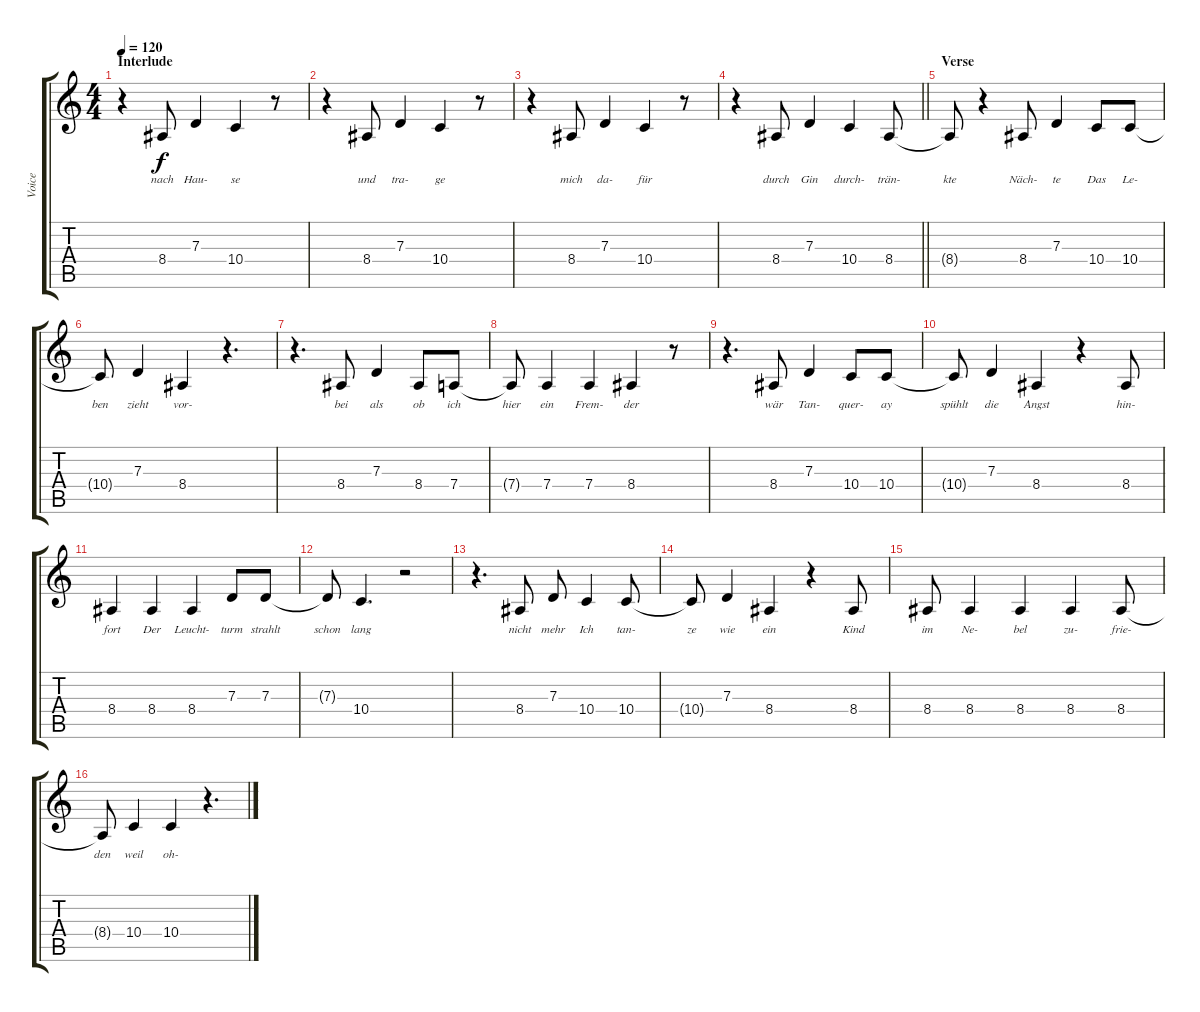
\track ("Voice" "Voice") {instrument altosax}
\staff {score tabs}
\tuning (E4 B3 G3 D3 A2 E2) {hide}
\ts (4 4)
\section ("" "Interlude")
\tempo 120
\clef g2
\ks c
r.4{dy f} 8.4.8{lyrics (0 "nach") lyrics (1 "") lyrics (2 "") lyrics (3 "") lyrics (4 "")} 7.3.4{lyrics (0 "Hau-") lyrics (1 "") lyrics (2 "") lyrics (3 "") lyrics (4 "")} 10.4.4{lyrics (0 "se") lyrics (1 "") lyrics (2 "") lyrics (3 "") lyrics (4 "")} r.8 |
r.4 8.4.8{lyrics (0 "und") lyrics (1 "") lyrics (2 "") lyrics (3 "") lyrics (4 "")} 7.3.4{lyrics (0 "tra-") lyrics (1 "") lyrics (2 "") lyrics (3 "") lyrics (4 "")} 10.4.4{lyrics (0 "ge") lyrics (1 "") lyrics (2 "") lyrics (3 "") lyrics (4 "")} r.8 |
r.4 8.4.8{lyrics (0 "mich") lyrics (1 "") lyrics (2 "") lyrics (3 "") lyrics (4 "")} 7.3.4{lyrics (0 "da-") lyrics (1 "") lyrics (2 "") lyrics (3 "") lyrics (4 "")} 10.4.4{lyrics (0 "für") lyrics (1 "") lyrics (2 "") lyrics (3 "") lyrics (4 "")} r.8 |
\barLineRight lightlight
r.4 8.4.8{lyrics (0 "durch") lyrics (1 "") lyrics (2 "") lyrics (3 "") lyrics (4 "")} 7.3.4{lyrics (0 "Gin") lyrics (1 "") lyrics (2 "") lyrics (3 "") lyrics (4 "")} 10.4.4{lyrics (0 "durch-") lyrics (1 "") lyrics (2 "") lyrics (3 "") lyrics (4 "")} 8.4.8{lyrics (0 "trän-") lyrics (1 "") lyrics (2 "") lyrics (3 "") lyrics (4 "")} |
\section ("" "Verse")
8.4{t}.8{lyrics (0 "kte") lyrics (1 "") lyrics (2 "") lyrics (3 "") lyrics (4 "")} r.4 8.4.8{lyrics (0 "Näch-") lyrics (1 "") lyrics (2 "") lyrics (3 "") lyrics (4 "")} 7.3.4{lyrics (0 "te") lyrics (1 "") lyrics (2 "") lyrics (3 "") lyrics (4 "")} 10.4.8{lyrics (0 "Das") lyrics (1 "") lyrics (2 "") lyrics (3 "") lyrics (4 "")} 10.4.8{lyrics (0 "Le-") lyrics (1 "") lyrics (2 "") lyrics (3 "") lyrics (4 "")} |
10.4{t}.8{lyrics (0 "ben") lyrics (1 "") lyrics (2 "") lyrics (3 "") lyrics (4 "")} 7.3.4{lyrics (0 "zieht") lyrics (1 "") lyrics (2 "") lyrics (3 "") lyrics (4 "")} 8.4.4{lyrics (0 "vor-") lyrics (1 "") lyrics (2 "") lyrics (3 "") lyrics (4 "")} r.4{d} |
r.4{d} 8.4.8{lyrics (0 "bei") lyrics (1 "") lyrics (2 "") lyrics (3 "") lyrics (4 "")} 7.3.4{lyrics (0 "als") lyrics (1 "") lyrics (2 "") lyrics (3 "") lyrics (4 "")} 8.4.8{lyrics (0 "ob") lyrics (1 "") lyrics (2 "") lyrics (3 "") lyrics (4 "")} 7.4.8{lyrics (0 "ich") lyrics (1 "") lyrics (2 "") lyrics (3 "") lyrics (4 "")} |
7.4{t}.8{lyrics (0 "hier") lyrics (1 "") lyrics (2 "") lyrics (3 "") lyrics (4 "")} 7.4.4{lyrics (0 "ein") lyrics (1 "") lyrics (2 "") lyrics (3 "") lyrics (4 "")} 7.4.4{lyrics (0 "Frem-") lyrics (1 "") lyrics (2 "") lyrics (3 "") lyrics (4 "")} 8.4.4{lyrics (0 "der") lyrics (1 "") lyrics (2 "") lyrics (3 "") lyrics (4 "")} r.8 |
r.4{d} 8.4.8{lyrics (0 "wär") lyrics (1 "") lyrics (2 "") lyrics (3 "") lyrics (4 "")} 7.3.4{lyrics (0 "Tan-") lyrics (1 "") lyrics (2 "") lyrics (3 "") lyrics (4 "")} 10.4.8{lyrics (0 "quer-") lyrics (1 "") lyrics (2 "") lyrics (3 "") lyrics (4 "")} 10.4.8{lyrics (0 "ay") lyrics (1 "") lyrics (2 "") lyrics (3 "") lyrics (4 "")} |
10.4{t}.8{lyrics (0 "spühlt") lyrics (1 "") lyrics (2 "") lyrics (3 "") lyrics (4 "")} 7.3.4{lyrics (0 "die") lyrics (1 "") lyrics (2 "") lyrics (3 "") lyrics (4 "")} 8.4.4{lyrics (0 "Angst") lyrics (1 "") lyrics (2 "") lyrics (3 "") lyrics (4 "")} r.4 8.4.8{lyrics (0 "hin-") lyrics (1 "") lyrics (2 "") lyrics (3 "") lyrics (4 "")} |
8.4.4{lyrics (0 "fort") lyrics (1 "") lyrics (2 "") lyrics (3 "") lyrics (4 "")} 8.4.4{lyrics (0 "Der") lyrics (1 "") lyrics (2 "") lyrics (3 "") lyrics (4 "")} 8.4.4{lyrics (0 "Leucht-") lyrics (1 "") lyrics (2 "") lyrics (3 "") lyrics (4 "")} 7.3.8{lyrics (0 "turm") lyrics (1 "") lyrics (2 "") lyrics (3 "") lyrics (4 "")} 7.3.8{lyrics (0 "strahlt") lyrics (1 "") lyrics (2 "") lyrics (3 "") lyrics (4 "")} |
7.3{t}.8{lyrics (0 "schon") lyrics (1 "") lyrics (2 "") lyrics (3 "") lyrics (4 "")} 10.4.4{d lyrics (0 "lang") lyrics (1 "") lyrics (2 "") lyrics (3 "") lyrics (4 "")} r.2 |
r.4{d} 8.4.8{lyrics (0 "nicht") lyrics (1 "") lyrics (2 "") lyrics (3 "") lyrics (4 "")} 7.3.8{lyrics (0 "mehr") lyrics (1 "") lyrics (2 "") lyrics (3 "") lyrics (4 "")} 10.4.4{lyrics (0 "Ich") lyrics (1 "") lyrics (2 "") lyrics (3 "") lyrics (4 "")} 10.4.8{lyrics (0 "tan-") lyrics (1 "") lyrics (2 "") lyrics (3 "") lyrics (4 "")} |
10.4{t}.8{lyrics (0 "ze") lyrics (1 "") lyrics (2 "") lyrics (3 "") lyrics (4 "")} 7.3.4{lyrics (0 "wie") lyrics (1 "") lyrics (2 "") lyrics (3 "") lyrics (4 "")} 8.4.4{lyrics (0 "ein") lyrics (1 "") lyrics (2 "") lyrics (3 "") lyrics (4 "")} r.4 8.4.8{lyrics (0 "Kind") lyrics (1 "") lyrics (2 "") lyrics (3 "") lyrics (4 "")} |
8.4.8{lyrics (0 "im") lyrics (1 "") lyrics (2 "") lyrics (3 "") lyrics (4 "")} 8.4.4{lyrics (0 "Ne-") lyrics (1 "") lyrics (2 "") lyrics (3 "") lyrics (4 "")} 8.4.4{lyrics (0 "bel") lyrics (1 "") lyrics (2 "") lyrics (3 "") lyrics (4 "")} 8.4.4{lyrics (0 "zu-") lyrics (1 "") lyrics (2 "") lyrics (3 "") lyrics (4 "")} 8.4.8{lyrics (0 "frie-") lyrics (1 "") lyrics (2 "") lyrics (3 "") lyrics (4 "")} |
8.4{t}.8{lyrics (0 "den") lyrics (1 "") lyrics (2 "") lyrics (3 "") lyrics (4 "")} 10.4.4{lyrics (0 "weil") lyrics (1 "") lyrics (2 "") lyrics (3 "") lyrics (4 "")} 10.4.4{lyrics (0 "oh-") lyrics (1 "") lyrics (2 "") lyrics (3 "") lyrics (4 "")} r.4{d}
